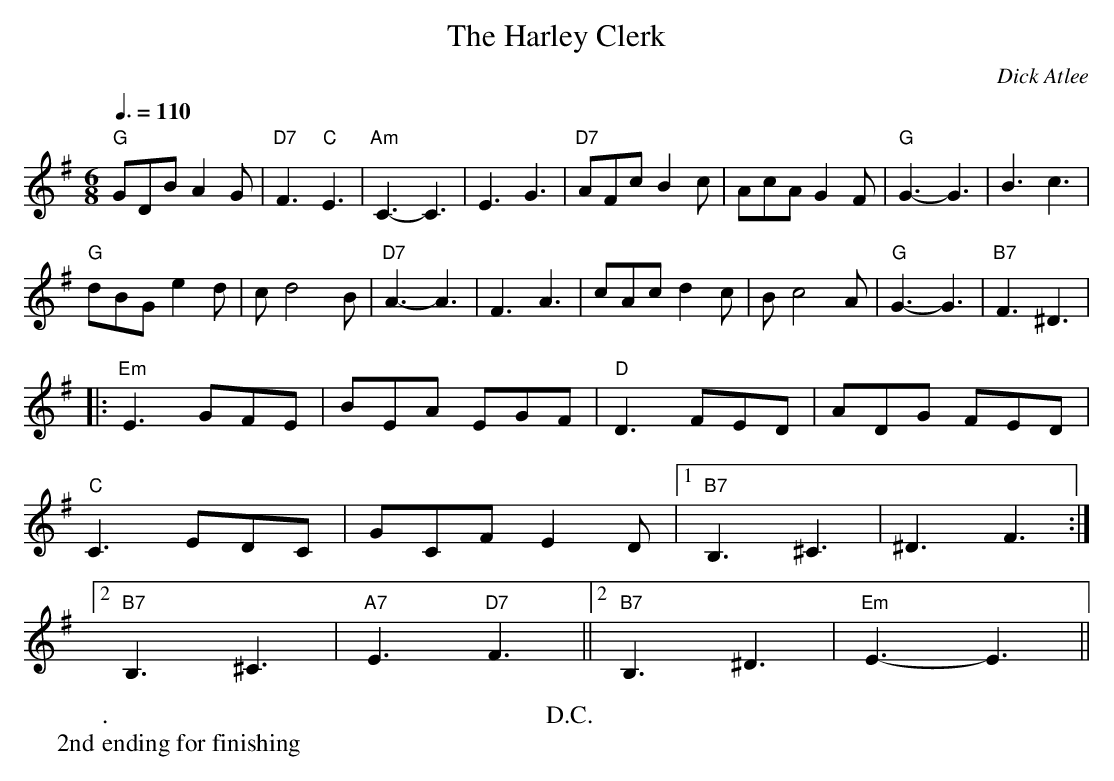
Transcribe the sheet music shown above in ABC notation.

X:1
T:The Harley Clerk
M:6/8
L:1/8
Q:3/8=110
C:Dick Atlee
K:G
"G" GDB A2 G | "D7" F3 "C" E3 | "Am" C3-C3 | E3 G3 |
"D7" AFc B2 c | AcA G2 F | "G" G3-G3 | B3 c3 | !
"G" dBG e2d | c d4 B | "D7" A3-A3 | F3 A3 |
cAc d2 c | B c4 A | "G" G3-G3 | "B7" F3 ^D3 | !
|: "Em" E3 GFE | BEA EGF | "D" D3 FED | ADG FED | !
"C" C3 EDC | GCF E2 D |[1 "B7" B,3 ^C3 |^D3 F3 :| !
W: .                                                                      D.C.
W:      2nd ending for finishing
[2 "B7" B,3 ^C3 | "A7" E3 "D7" F3 || [2 "B7" B,3 ^D3 | "Em" E3-E3 ||
